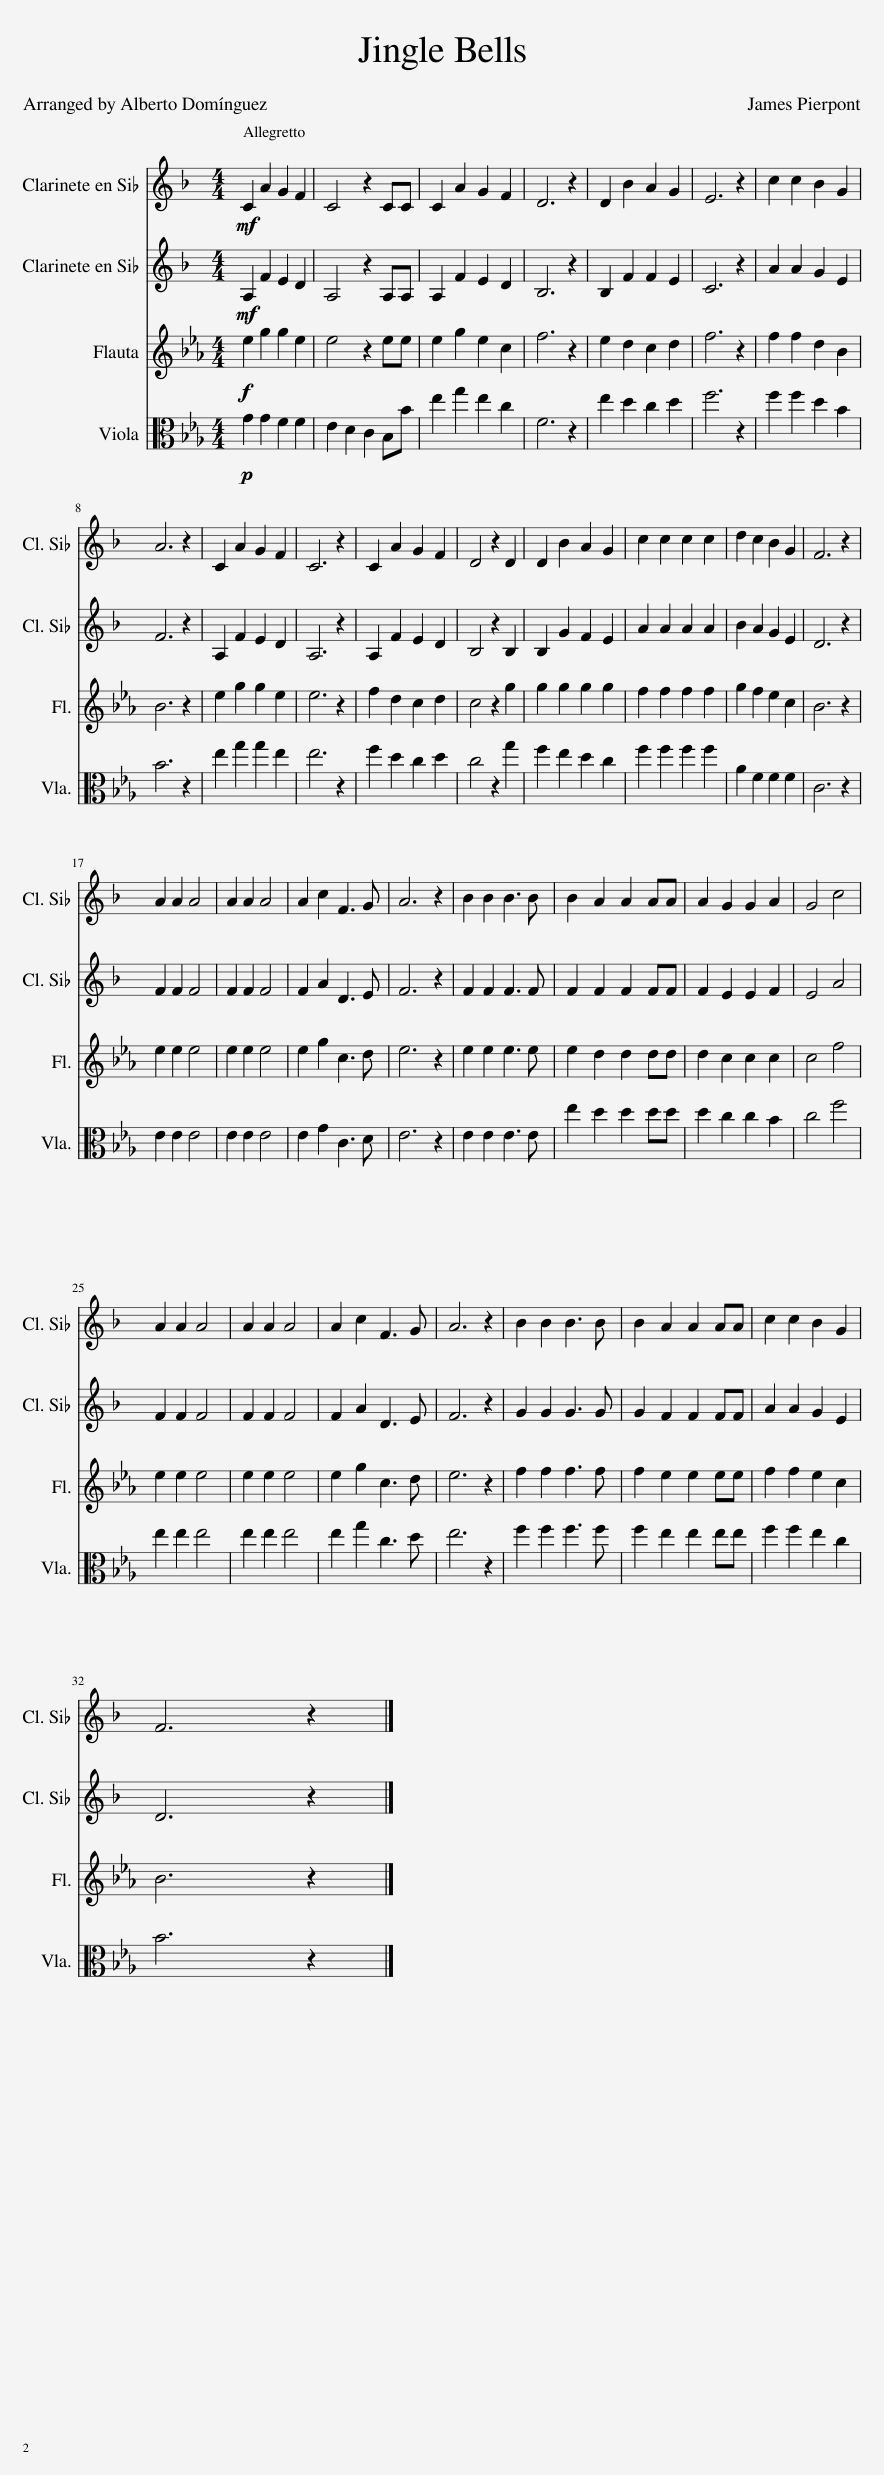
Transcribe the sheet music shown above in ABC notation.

X:1
%%score 1 2 3 4
L:1/8
M:4/4
I:linebreak $
K:Eb
V:1 treble transpose=-2
V:2 treble transpose=-2
V:3 treble
V:4 alto
V:1
[K:F]!mf! C2 A2 G2 F2 | C4 z2 CC | C2 A2 G2 F2 | D6 z2 | D2 B2 A2 G2 | %5
 E6 z2 | c2 c2 B2 G2 |$ A6 z2 | C2 A2 G2 F2 | C6 z2 | %10
 C2 A2 G2 F2 | D4 z2 D2 | D2 B2 A2 G2 | c2 c2 c2 c2 | d2 c2 B2 G2 | %15
 F6 z2 |$ A2 A2 A4 | A2 A2 A4 | A2 c2 F3 G | A6 z2 | %20
 B2 B2 B3 B | B2 A2 A2 AA | A2 G2 G2 A2 | G4 c4 |$ A2 A2 A4 | %25
 A2 A2 A4 | A2 c2 F3 G | A6 z2 | B2 B2 B3 B | B2 A2 A2 AA | %30
 c2 c2 B2 G2 |$ F6 z2 |] %32
V:2
[K:F]!mf! A,2 F2 E2 D2 | A,4 z2 A,A, | A,2 F2 E2 D2 | B,6 z2 | B,2 F2 F2 E2 | %5
 C6 z2 | A2 A2 G2 E2 |$ F6 z2 | A,2 F2 E2 D2 | A,6 z2 | %10
 A,2 F2 E2 D2 | B,4 z2 B,2 | B,2 G2 F2 E2 | A2 A2 A2 A2 | B2 A2 G2 E2 | %15
 D6 z2 |$ F2 F2 F4 | F2 F2 F4 | F2 A2 D3 E | F6 z2 | %20
 F2 F2 F3 F | F2 F2 F2 FF | F2 E2 E2 F2 | E4 A4 |$ F2 F2 F4 | %25
 F2 F2 F4 | F2 A2 D3 E | F6 z2 | G2 G2 G3 G | G2 F2 F2 FF | %30
 A2 A2 G2 E2 |$ D6 z2 |] %32
V:3
!f! e2 g2 g2 e2 | e4 z2 ee | e2 g2 e2 c2 | f6 z2 | e2 d2 c2 d2 | %5
 f6 z2 | f2 f2 d2 B2 |$ B6 z2 | e2 g2 g2 e2 | e6 z2 | %10
 f2 d2 c2 d2 | c4 z2 g2 | g2 g2 g2 g2 | f2 f2 f2 f2 | g2 f2 e2 c2 | %15
 B6 z2 |$ e2 e2 e4 | e2 e2 e4 | e2 g2 c3 d | e6 z2 | %20
 e2 e2 e3 e | e2 d2 d2 dd | d2 c2 c2 c2 | c4 f4 |$ e2 e2 e4 | %25
 e2 e2 e4 | e2 g2 c3 d | e6 z2 | f2 f2 f3 f | f2 e2 e2 ee | %30
 f2 f2 e2 c2 |$ B6 z2 |] %32
V:4
!p! G2 G2 F2 F2 | E2 D2 C2 B,B | e2 g2 e2 c2 | F6 z2 | e2 d2 c2 d2 | %5
 f6 z2 | f2 f2 d2 B2 |$ B6 z2 | e2 g2 g2 e2 | e6 z2 | %10
 f2 d2 c2 d2 | c4 z2 g2 | f2 e2 d2 c2 | f2 f2 f2 f2 | A2 F2 F2 F2 | %15
 C6 z2 |$ E2 E2 E4 | E2 E2 E4 | E2 G2 C3 D | E6 z2 | %20
 E2 E2 E3 E | e2 d2 d2 dd | d2 c2 c2 B2 | c4 f4 |$ e2 e2 e4 | %25
 e2 e2 e4 | e2 g2 c3 d | e6 z2 | f2 f2 f3 f | f2 e2 e2 ee | %30
 f2 f2 e2 c2 |$ B6 z2 |] %32
